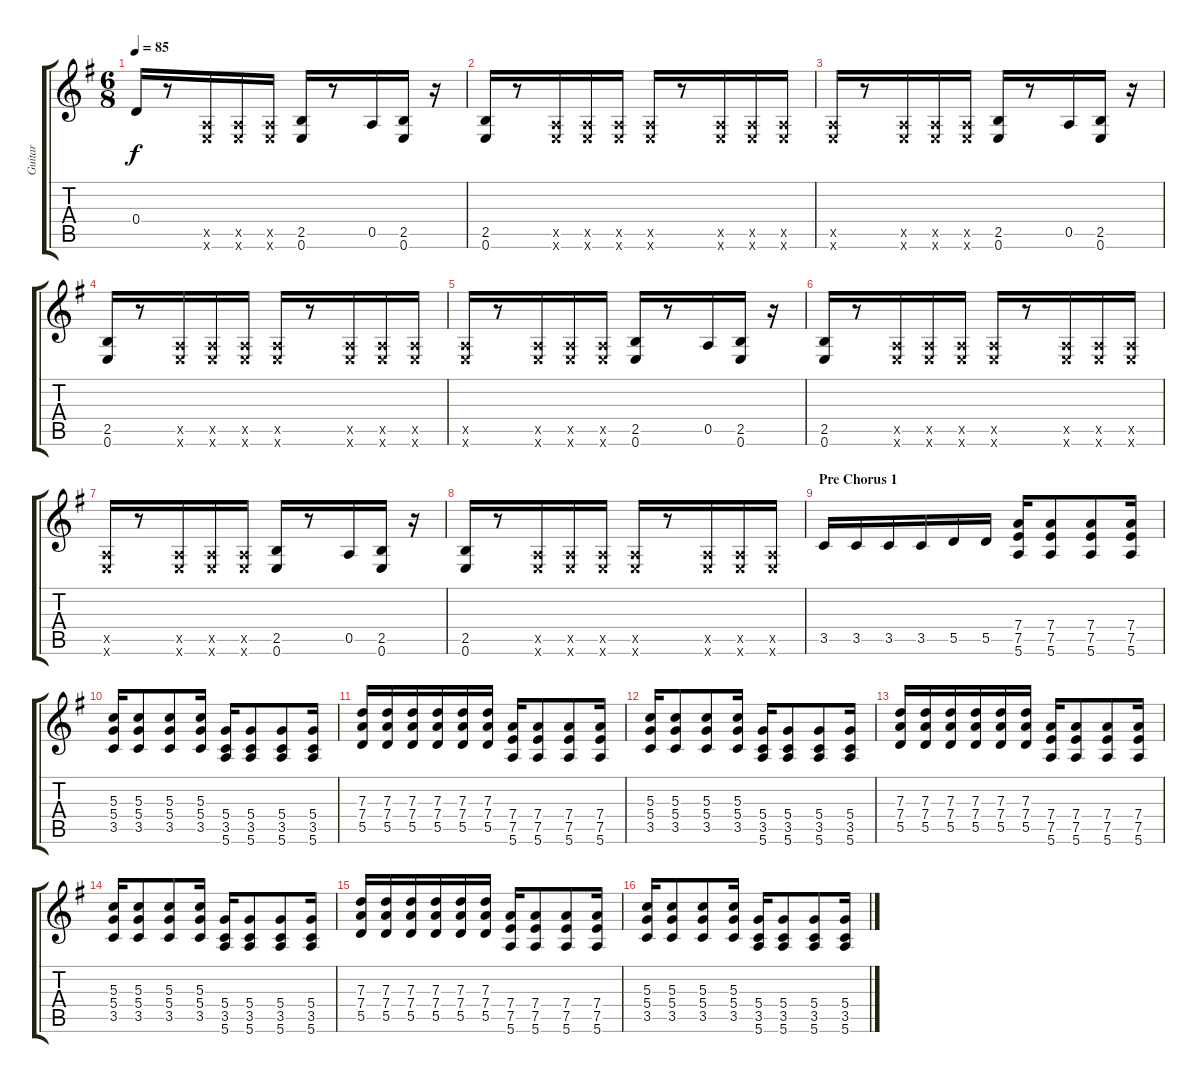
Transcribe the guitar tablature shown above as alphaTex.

\track ("Guitar" "Guitar") {instrument overdrivenguitar}
\staff {score tabs}
\tuning (E4 B3 G3 D3 A2 E2) {hide}
\ts (6 8)
\tempo 85
\clef g2
\ks eminor
0.4.16{dy f} r.8 (0.5{x} 0.6{x}).16 (0.5{x} 0.6{x}).16 (0.5{x} 0.6{x}).16 (2.5 0.6).16 r.8 0.5.16 (2.5 0.6).16 r.16 |
(2.5 0.6).16 r.8 (0.5{x} 0.6{x}).16 (0.5{x} 0.6{x}).16 (0.5{x} 0.6{x}).16 (0.5{x} 0.6{x}).16 r.8 (0.5{x} 0.6{x}).16 (0.5{x} 0.6{x}).16 (0.5{x} 0.6{x}).16 |
(0.5{x} 0.6{x}).16 r.8 (0.5{x} 0.6{x}).16 (0.5{x} 0.6{x}).16 (0.5{x} 0.6{x}).16 (2.5 0.6).16 r.8 0.5.16 (2.5 0.6).16 r.16 |
(2.5 0.6).16 r.8 (0.5{x} 0.6{x}).16 (0.5{x} 0.6{x}).16 (0.5{x} 0.6{x}).16 (0.5{x} 0.6{x}).16 r.8 (0.5{x} 0.6{x}).16 (0.5{x} 0.6{x}).16 (0.5{x} 0.6{x}).16 |
(0.5{x} 0.6{x}).16 r.8 (0.5{x} 0.6{x}).16 (0.5{x} 0.6{x}).16 (0.5{x} 0.6{x}).16 (2.5 0.6).16 r.8 0.5.16 (2.5 0.6).16 r.16 |
(2.5 0.6).16 r.8 (0.5{x} 0.6{x}).16 (0.5{x} 0.6{x}).16 (0.5{x} 0.6{x}).16 (0.5{x} 0.6{x}).16 r.8 (0.5{x} 0.6{x}).16 (0.5{x} 0.6{x}).16 (0.5{x} 0.6{x}).16 |
(0.5{x} 0.6{x}).16 r.8 (0.5{x} 0.6{x}).16 (0.5{x} 0.6{x}).16 (0.5{x} 0.6{x}).16 (2.5 0.6).16 r.8 0.5.16 (2.5 0.6).16 r.16 |
(2.5 0.6).16 r.8 (0.5{x} 0.6{x}).16 (0.5{x} 0.6{x}).16 (0.5{x} 0.6{x}).16 (0.5{x} 0.6{x}).16 r.8 (0.5{x} 0.6{x}).16 (0.5{x} 0.6{x}).16 (0.5{x} 0.6{x}).16 |
\section ("" "Pre Chorus 1")
3.5.16 3.5.16 3.5.16 3.5.16 5.5.16 5.5.16 (7.4 7.5 5.6).16 (7.4 7.5 5.6).8 (7.4 7.5 5.6).8 (7.4 7.5 5.6).16 |
(5.3 5.4 3.5).16 (5.3 5.4 3.5).8 (5.3 5.4 3.5).8 (5.3 5.4 3.5).16 (5.4 3.5 5.6).16 (5.4 3.5 5.6).8 (5.4 3.5 5.6).8 (5.4 3.5 5.6).16 |
(7.3 7.4 5.5).16 (7.3 7.4 5.5).16 (7.3 7.4 5.5).16 (7.3 7.4 5.5).16 (7.3 7.4 5.5).16 (7.3 7.4 5.5).16 (7.4 7.5 5.6).16 (7.4 7.5 5.6).8 (7.4 7.5 5.6).8 (7.4 7.5 5.6).16 |
(5.3 5.4 3.5).16 (5.3 5.4 3.5).8 (5.3 5.4 3.5).8 (5.3 5.4 3.5).16 (5.4 3.5 5.6).16 (5.4 3.5 5.6).8 (5.4 3.5 5.6).8 (5.4 3.5 5.6).16 |
(7.3 7.4 5.5).16 (7.3 7.4 5.5).16 (7.3 7.4 5.5).16 (7.3 7.4 5.5).16 (7.3 7.4 5.5).16 (7.3 7.4 5.5).16 (7.4 7.5 5.6).16 (7.4 7.5 5.6).8 (7.4 7.5 5.6).8 (7.4 7.5 5.6).16 |
(5.3 5.4 3.5).16 (5.3 5.4 3.5).8 (5.3 5.4 3.5).8 (5.3 5.4 3.5).16 (5.4 3.5 5.6).16 (5.4 3.5 5.6).8 (5.4 3.5 5.6).8 (5.4 3.5 5.6).16 |
(7.3 7.4 5.5).16 (7.3 7.4 5.5).16 (7.3 7.4 5.5).16 (7.3 7.4 5.5).16 (7.3 7.4 5.5).16 (7.3 7.4 5.5).16 (7.4 7.5 5.6).16 (7.4 7.5 5.6).8 (7.4 7.5 5.6).8 (7.4 7.5 5.6).16 |
(5.3 5.4 3.5).16 (5.3 5.4 3.5).8 (5.3 5.4 3.5).8 (5.3 5.4 3.5).16 (5.4 3.5 5.6).16 (5.4 3.5 5.6).8 (5.4 3.5 5.6).8 (5.4 3.5 5.6).16
